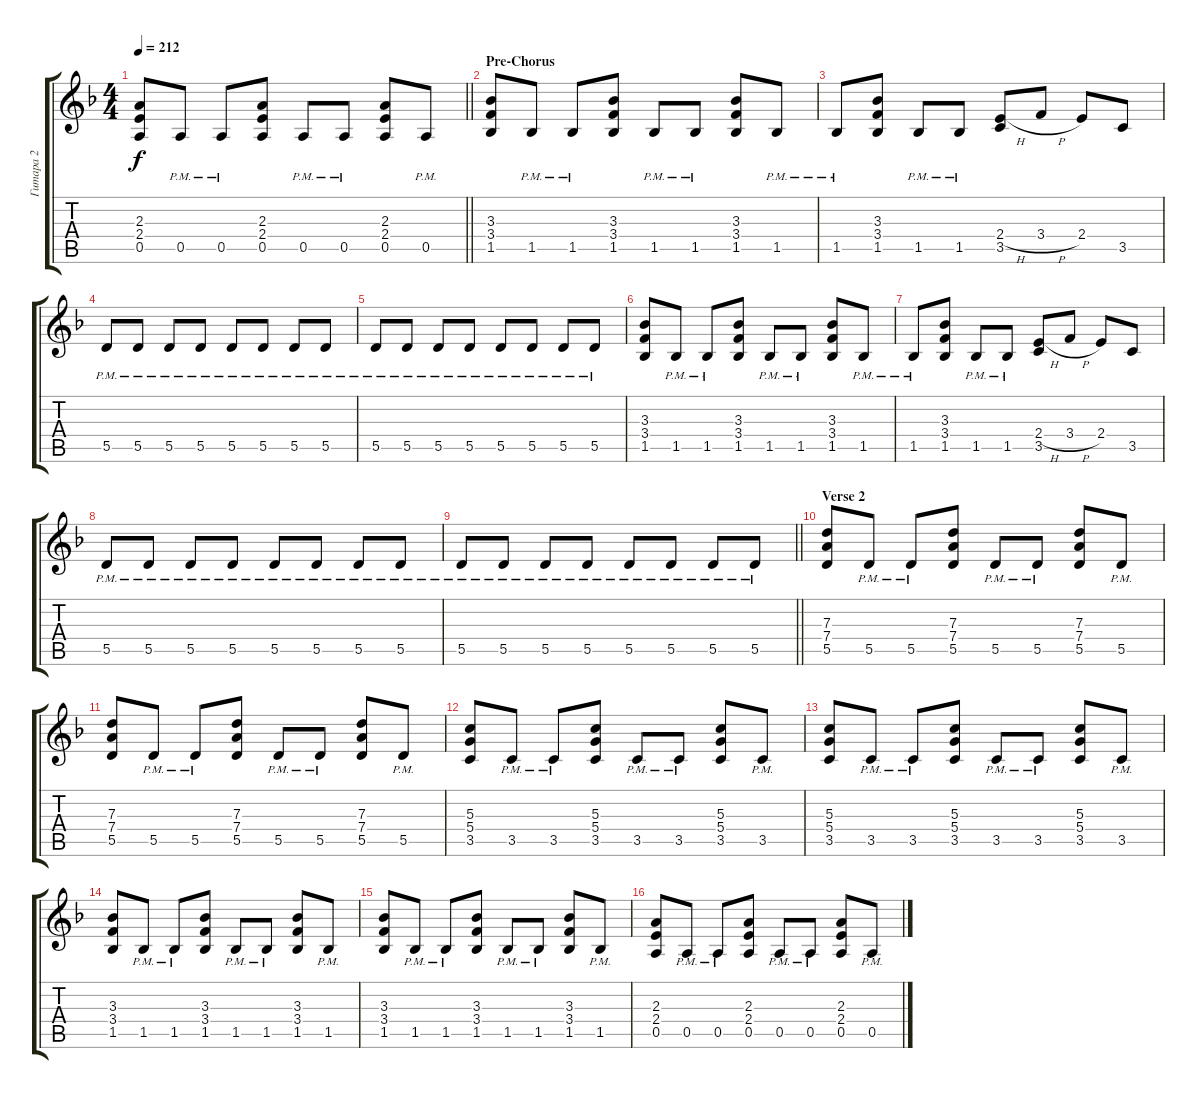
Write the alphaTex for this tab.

\track ("Гитара 2" "Гитара 2") {instrument distortionguitar}
\staff {score tabs}
\tuning (E4 B3 G3 D3 A2 E2) {hide}
\ts (4 4)
\tempo 212
\clef g2
\barLineRight lightlight
\ks dminor
(2.3 2.4 0.5).8{dy f} 0.5{pm}.8 0.5{pm}.8 (2.3 2.4 0.5).8 0.5{pm}.8 0.5{pm}.8 (2.3 2.4 0.5).8 0.5{pm}.8 |
\section ("" "Pre-Chorus")
(3.3 3.4 1.5).8 1.5{pm}.8 1.5{pm}.8 (3.3 3.4 1.5).8 1.5{pm}.8 1.5{pm}.8 (3.3 3.4 1.5).8 1.5{pm}.8 |
1.5{pm}.8 (3.3 3.4 1.5).8 1.5{pm}.8 1.5{pm}.8 (2.4{h} 3.5).8 3.4{h}.8 2.4.8 3.5.8 |
5.5{pm}.8 5.5{pm}.8 5.5{pm}.8 5.5{pm}.8 5.5{pm}.8 5.5{pm}.8 5.5{pm}.8 5.5{pm}.8 |
5.5{pm}.8 5.5{pm}.8 5.5{pm}.8 5.5{pm}.8 5.5{pm}.8 5.5{pm}.8 5.5{pm}.8 5.5{pm}.8 |
(3.3 3.4 1.5).8 1.5{pm}.8 1.5{pm}.8 (3.3 3.4 1.5).8 1.5{pm}.8 1.5{pm}.8 (3.3 3.4 1.5).8 1.5{pm}.8 |
1.5{pm}.8 (3.3 3.4 1.5).8 1.5{pm}.8 1.5{pm}.8 (2.4{h} 3.5).8 3.4{h}.8 2.4.8 3.5.8 |
5.5{pm}.8 5.5{pm}.8 5.5{pm}.8 5.5{pm}.8 5.5{pm}.8 5.5{pm}.8 5.5{pm}.8 5.5{pm}.8 |
\barLineRight lightlight
5.5{pm}.8 5.5{pm}.8 5.5{pm}.8 5.5{pm}.8 5.5{pm}.8 5.5{pm}.8 5.5{pm}.8 5.5{pm}.8 |
\section ("" "Verse 2")
(7.3 7.4 5.5).8 5.5{pm}.8 5.5{pm}.8 (7.3 7.4 5.5).8 5.5{pm}.8 5.5{pm}.8 (7.3 7.4 5.5).8 5.5{pm}.8 |
(7.3 7.4 5.5).8 5.5{pm}.8 5.5{pm}.8 (7.3 7.4 5.5).8 5.5{pm}.8 5.5{pm}.8 (7.3 7.4 5.5).8 5.5{pm}.8 |
(5.3 5.4 3.5).8 3.5{pm}.8 3.5{pm}.8 (5.3 5.4 3.5).8 3.5{pm}.8 3.5{pm}.8 (5.3 5.4 3.5).8 3.5{pm}.8 |
(5.3 5.4 3.5).8 3.5{pm}.8 3.5{pm}.8 (5.3 5.4 3.5).8 3.5{pm}.8 3.5{pm}.8 (5.3 5.4 3.5).8 3.5{pm}.8 |
(3.3 3.4 1.5).8 1.5{pm}.8 1.5{pm}.8 (3.3 3.4 1.5).8 1.5{pm}.8 1.5{pm}.8 (3.3 3.4 1.5).8 1.5{pm}.8 |
(3.3 3.4 1.5).8 1.5{pm}.8 1.5{pm}.8 (3.3 3.4 1.5).8 1.5{pm}.8 1.5{pm}.8 (3.3 3.4 1.5).8 1.5{pm}.8 |
(2.3 2.4 0.5).8 0.5{pm}.8 0.5{pm}.8 (2.3 2.4 0.5).8 0.5{pm}.8 0.5{pm}.8 (2.3 2.4 0.5).8 0.5{pm}.8
